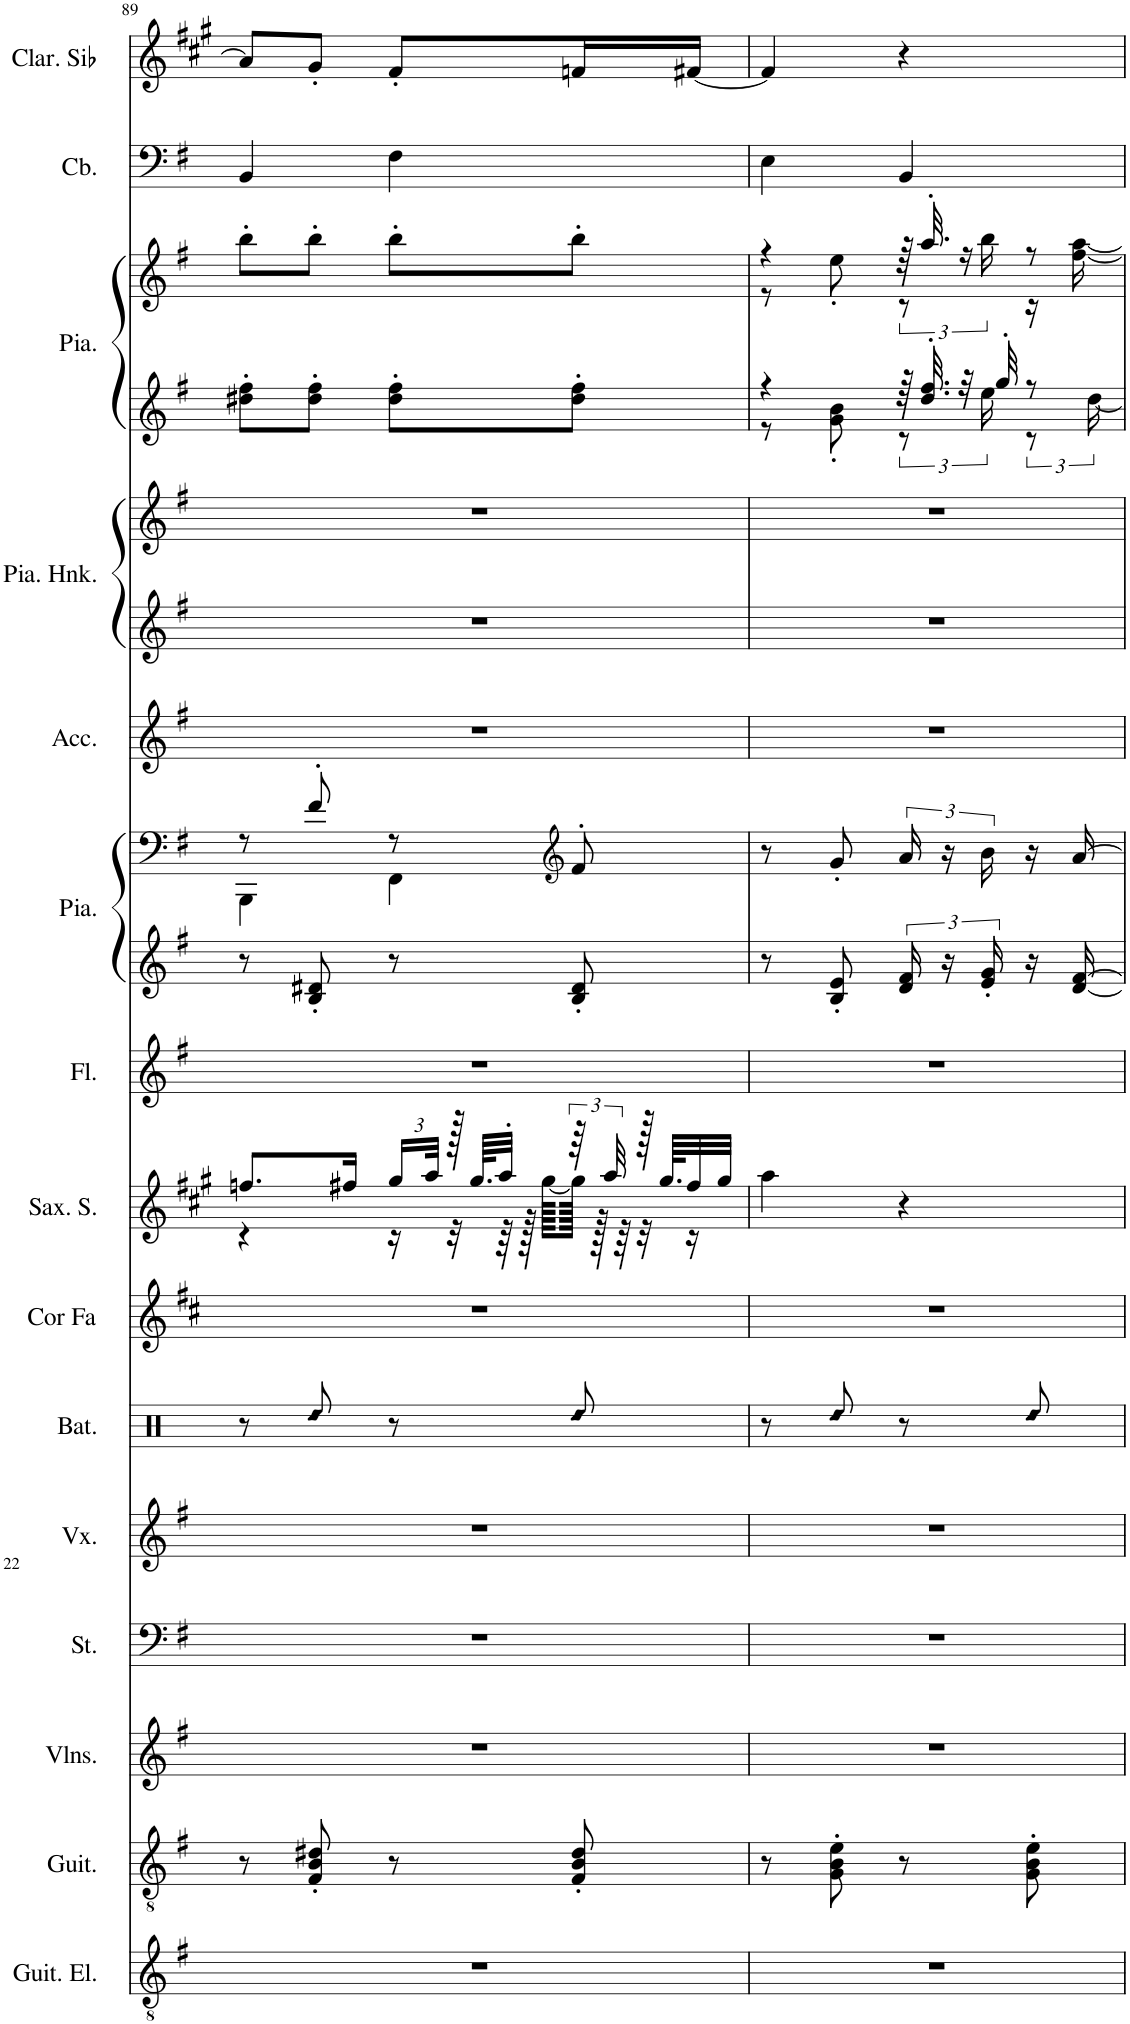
**kern	**kern	**kern	**kern	**kern	**kern	**kern	**kern	**kern	**kern	**kern	**kern	**kern	**kern	**kern	**kern	**kern	**kern
*part15	*part14	*part13	*part12	*part11	*part10	*part9	*part8	*part7	*part6	*part6	*part5	*part4	*part4	*part3	*part3	*part2	*part1
*staff18	*staff17	*staff16	*staff15	*staff14	*staff13	*staff12	*staff11	*staff10	*staff9	*staff8	*staff7	*staff6	*staff5	*staff4	*staff3	*staff2	*staff1
*I"Guitare électrique, Electric Guitar (clean)	*I"Guitare acoustique, Acoustic Guitar (steel)	*I"Violons, String Ensemble 1	*I"Cordes, String Ensemble 2	*I"Voix, Synth Choir	*I"Batterie, Drums	*I"Cor en Fa, French Horn	*I"Saxophone Soprano, Soprano Sax	*I"Flûte, Flute	*I"Piano, Bright Acoustic Piano	*	*I"Accordéon , Accordion	*I"Piano Honky Tonk, Honky-tonk Piano	*	*I"Piano, Electric Grand Piano	*	*I"Contrebasse, Acoustic Bass	*I"Clarinette en Sib, Clarinet Pipe
*I'Guit. El.	*I'Guit.	*I'Vlns.	*I'St.	*I'Vx.	*I'Bat.	*I'Cor Fa	*I'Sax. S.	*I'Fl.	*I'Pia.	*	*I'Acc.	*I'Pia. Hnk.	*	*I'Pia.	*	*I'Cb.	*I'Clar. Sib
!!LO:PB:g=z
*clefGv2	*clefGv2	*clefG2	*clefF4	*clefG2	*clefX	*clefG2	*clefG2	*clefG2	*clefG2	*clefG2	*clefG2	*clefG2	*clefG2	*clefG2	*clefG2	*clefF4	*clefG2
*	*	*	*	*	*	*Trd4c7	*Trd1c2	*	*	*	*	*	*	*	*	*Trd7c12	*Trd1c2
*k[f#]	*k[f#]	*k[f#]	*k[f#]	*k[f#]	*k[]	*k[f#c#]	*k[f#c#g#]	*k[f#]	*k[f#]	*k[f#]	*k[f#]	*k[f#]	*k[f#]	*k[f#]	*k[f#]	*k[f#]	*k[f#c#g#]
*M2/4	*M2/4	*M2/4	*M2/4	*M2/4	*M2/4	*M2/4	*M2/4	*M2/4	*M2/4	*M2/4	*M2/4	*M2/4	*M2/4	*M2/4	*M2/4	*M2/4	*M2/4
=89	=89	=89	=89	=89	=89	=89	=89	=89	=89	=89	=89	=89	=89	=89	=89	=89	=89
*	*	*	*	*	*	*	*^	*	*	*^	*	*	*	*	*	*	*
2r	8r	2r	2r	2r	8r	2r	8.ffn/L	4r	2r	8r	8r	4BBB\	2r	2r	2r	8dd#X\' 8ff#\'L	8bb'\L	4BB/	8a/L]
!	!	!	!	!	!LO:N:head=diamond	!	!	!	!	!	!	!	!	!	!	!	!	!	!
.	8F#/' 8B/' 8d#X/'	.	.	.	8Rdd/	.	.	.	.	8B/' 8d#X/'	8f#'/	.	.	.	.	8dd#\' 8ff#\'J	8bb'\J	.	8g#'/J
.	.	.	.	.	.	.	16ff#X/Jk	.	.	.	.	.	.	.	.	.	.	.	.
*	*	*	*	*	*	*	*Xbrackettup	*	*	*	*	*	*	*	*	*	*	*	*
.	8r	.	.	.	8r	.	24gg#/LL	16r	.	8r	8r	4FF#\	.	.	.	8dd#\' 8ff#\'L	8bb'\L	4F#\	8f#'/L
.	.	.	.	.	.	.	48aa/JJk	.	.	.	.	.	.	.	.	.	.	.	.
.	.	.	.	.	.	.	128r	32r	.	.	.	.	.	.	.	.	.	.	.
.	.	.	.	.	.	.	64.gg#/KLLL	.	.	.	.	.	.	.	.	.	.	.	.
.	.	.	.	.	.	.	32aa'/JJJ	64r	.	.	.	.	.	.	.	.	.	.	.
.	.	.	.	.	.	.	.	128r	.	.	.	.	.	.	.	.	.	.	.
.	.	.	.	.	.	.	.	[128gg#\LLLLL	.	.	.	.	.	.	.	.	.	.	.
*	*	*	*	*	*	*	*	*	*	*	*clefG2	*	*	*	*	*	*	*	*
!	!	!	!	!	!LO:N:head=diamond	!	!	!	!	!	!	!	!	!	!	!	!	!	!
*	*	*	*	*	*	*	*brackettup	*	*	*	*	*	*	*	*	*	*	*	*
.	8F#/' 8B/' 8d#/'	.	.	.	8Rdd/	.	96r	128gg#\JJJJJ]	.	8B/' 8d#/'	8f#'/	.	.	.	.	8dd#\' 8ff#\'J	8bb'\J	.	16fn/L
.	.	.	.	.	.	.	.	128r	.	.	.	.	.	.	.	.	.	.	.
.	.	.	.	.	.	.	48aa/	.	.	.	.	.	.	.	.	.	.	.	.
.	.	.	.	.	.	.	.	64r	.	.	.	.	.	.	.	.	.	.	.
.	.	.	.	.	.	.	128r	32r	.	.	.	.	.	.	.	.	.	.	.
.	.	.	.	.	.	.	64.gg#/KLLL	.	.	.	.	.	.	.	.	.	.	.	.
.	.	.	.	.	.	.	32ff#/	16r	.	.	.	.	.	.	.	.	.	.	[16f#X/JJ
.	.	.	.	.	.	.	32gg#/JJJ	.	.	.	.	.	.	.	.	.	.	.	.
*	*	*	*	*	*	*	*v	*v	*	*	*v	*v	*	*	*	*	*	*	*
=90	=90	=90	=90	=90	=90	=90	=90	=90	=90	=90	=90	=90	=90	=90	=90	=90	=90
*	*	*	*	*	*	*	*	*	*	*	*	*	*	*^	*^	*	*
2r	8r	2r	2r	2r	8r	2r	4aa\	2r	8r	8r	2r	2r	2r	4r	8r	4r	8r	4E\	4f#/]
!	!	!	!	!	!LO:N:head=diamond	!	!	!	!	!	!	!	!	!	!	!	!	!	!
.	8G\' 8B\' 8e\'	.	.	.	8Rdd/	.	.	.	8B/' 8e/'	8g'/	.	.	.	.	8g\' 8b\'	.	8ee'\	.	.
.	8r	.	.	.	8r	.	4r	.	24d/ 24f#/	24a/	.	.	.	64r	12r	64r	12r	4BB/	4r
.	.	.	.	.	.	.	.	.	.	.	.	.	.	32.dd/' 32.ff#/'	.	32.aa'/	.	.	.
.	.	.	.	.	.	.	.	.	24r	24r	.	.	.	.	.	.	.	.	.
.	.	.	.	.	.	.	.	.	.	.	.	.	.	32r	.	16r	.	.	.
.	.	.	.	.	.	.	.	.	24e/' 24g/'	24b\	.	.	.	.	24ee\	.	24bb\	.	.
.	.	.	.	.	.	.	.	.	.	.	.	.	.	32gg'/	.	.	.	.	.
!	!	!	!	!	!LO:N:head=diamond	!	!	!	!	!	!	!	!	!	!	!	!	!	!
.	8G\' 8B\' 8e\'	.	.	.	8Rdd/	.	.	.	16r	16r	.	.	.	8r	12r	8r	16r	.	.
.	.	.	.	.	.	.	.	.	[16d/ [16f#/	[16a/	.	.	.	.	.	.	[16ff#\ [16aa\	.	.
.	.	.	.	.	.	.	.	.	.	.	.	.	.	.	[24dd\	.	.	.	.
*	*	*	*	*	*	*	*	*	*	*	*	*	*	*v	*v	*	*	*	*
*	*	*	*	*	*	*	*	*	*	*	*	*	*	*	*v	*v	*	*
=	=	=	=	=	=	=	=	=	=	=	=	=	=	=	=	=	=
*-	*-	*-	*-	*-	*-	*-	*-	*-	*-	*-	*-	*-	*-	*-	*-	*-	*-
